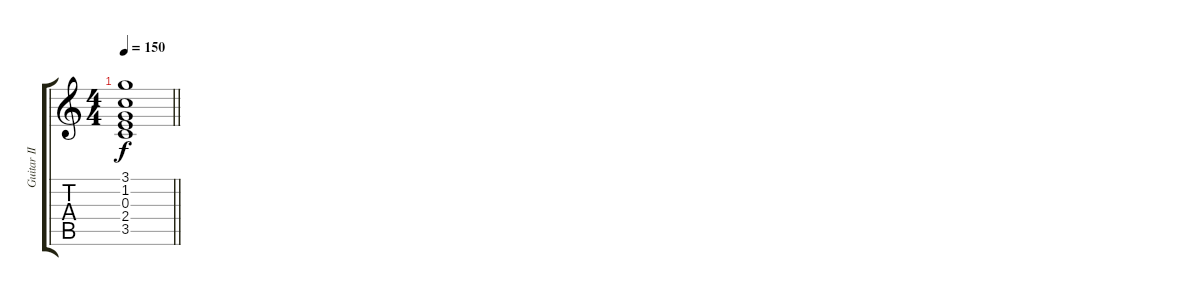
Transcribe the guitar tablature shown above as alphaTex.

\track ("Guitar II" "Guitar II") {instrument distortionguitar}
\staff {score tabs}
\tuning (E4 B3 G3 D3 A2 E2) {hide}
\ts (4 4)
\tempo 150
\clef g2
\barLineRight lightlight
\ks c
(3.1{t} 1.2{t} 0.3{t} 2.4{t} 3.5{t}).1{dy f}
